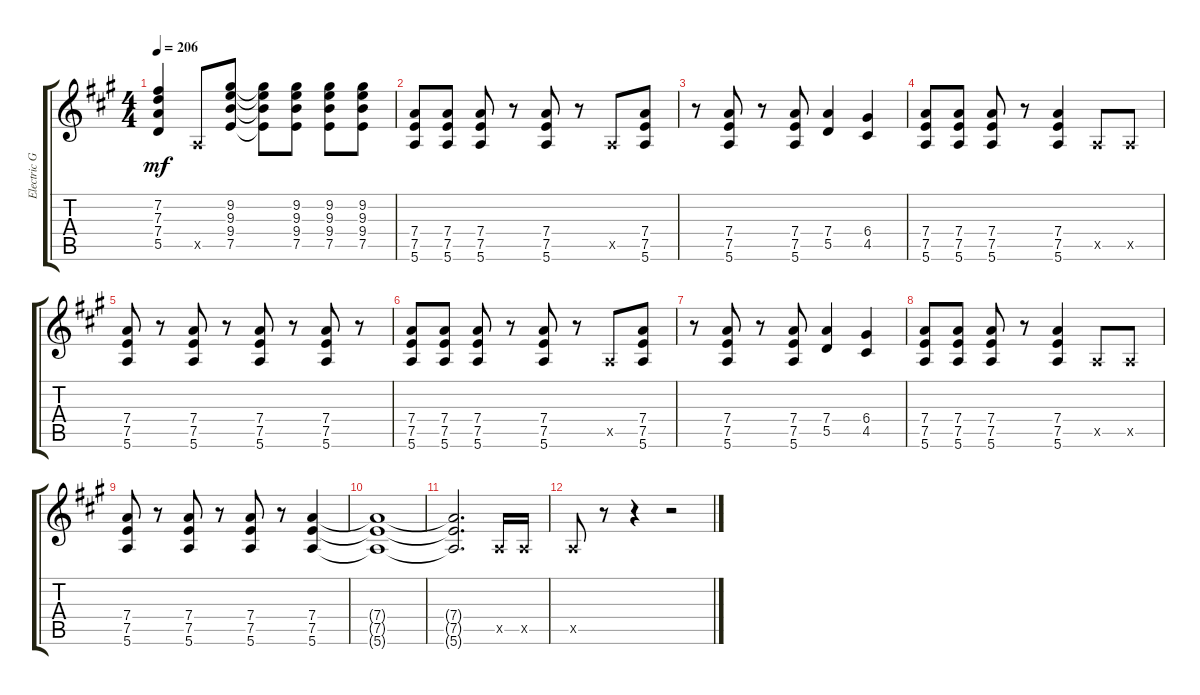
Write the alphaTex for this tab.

\track ("Electric Guitar" "Electric G") {instrument distortionguitar}
\staff {score tabs}
\tuning (E4 B3 G3 D3 A2 E2) {hide}
\ts (4 4)
\tempo 206
\clef g2
\ks a
(7.2 7.3 7.4 5.5).4{dy mf} 0.5{x}.8 (9.2 9.3 9.4 7.5).8 (9.2{t} 9.3{t} 9.4{t} 7.5{t}).8 (9.2 9.3 9.4 7.5).8 (9.2 9.3 9.4 7.5).8 (9.2 9.3 9.4 7.5).8 |
(7.4 7.5 5.6).8 (7.4 7.5 5.6).8 (7.4 7.5 5.6).8 r.8 (7.4 7.5 5.6).8 r.8 0.5{x}.8 (7.4 7.5 5.6).8 |
r.8 (7.4 7.5 5.6).8 r.8 (7.4 7.5 5.6).8 (7.4 5.5).4 (6.4 4.5).4 |
(7.4 7.5 5.6).8 (7.4 7.5 5.6).8 (7.4 7.5 5.6).8 r.8 (7.4 7.5 5.6).4 0.5{x}.8 0.5{x}.8 |
(7.4 7.5 5.6).8 r.8 (7.4 7.5 5.6).8 r.8 (7.4 7.5 5.6).8 r.8 (7.4 7.5 5.6).8 r.8 |
(7.4 7.5 5.6).8 (7.4 7.5 5.6).8 (7.4 7.5 5.6).8 r.8 (7.4 7.5 5.6).8 r.8 0.5{x}.8 (7.4 7.5 5.6).8 |
r.8 (7.4 7.5 5.6).8 r.8 (7.4 7.5 5.6).8 (7.4 5.5).4 (6.4 4.5).4 |
(7.4 7.5 5.6).8 (7.4 7.5 5.6).8 (7.4 7.5 5.6).8 r.8 (7.4 7.5 5.6).4 0.5{x}.8 0.5{x}.8 |
(7.4 7.5 5.6).8 r.8 (7.4 7.5 5.6).8 r.8 (7.4 7.5 5.6).8 r.8 (7.4 7.5 5.6).4 |
(7.4{t} 7.5{t} 5.6{t}).1 |
(7.4{t} 7.5{t} 5.6{t}).2{d} 0.5{x}.16 0.5{x}.16 |
0.5{x}.8 r.8 r.4 r.2
